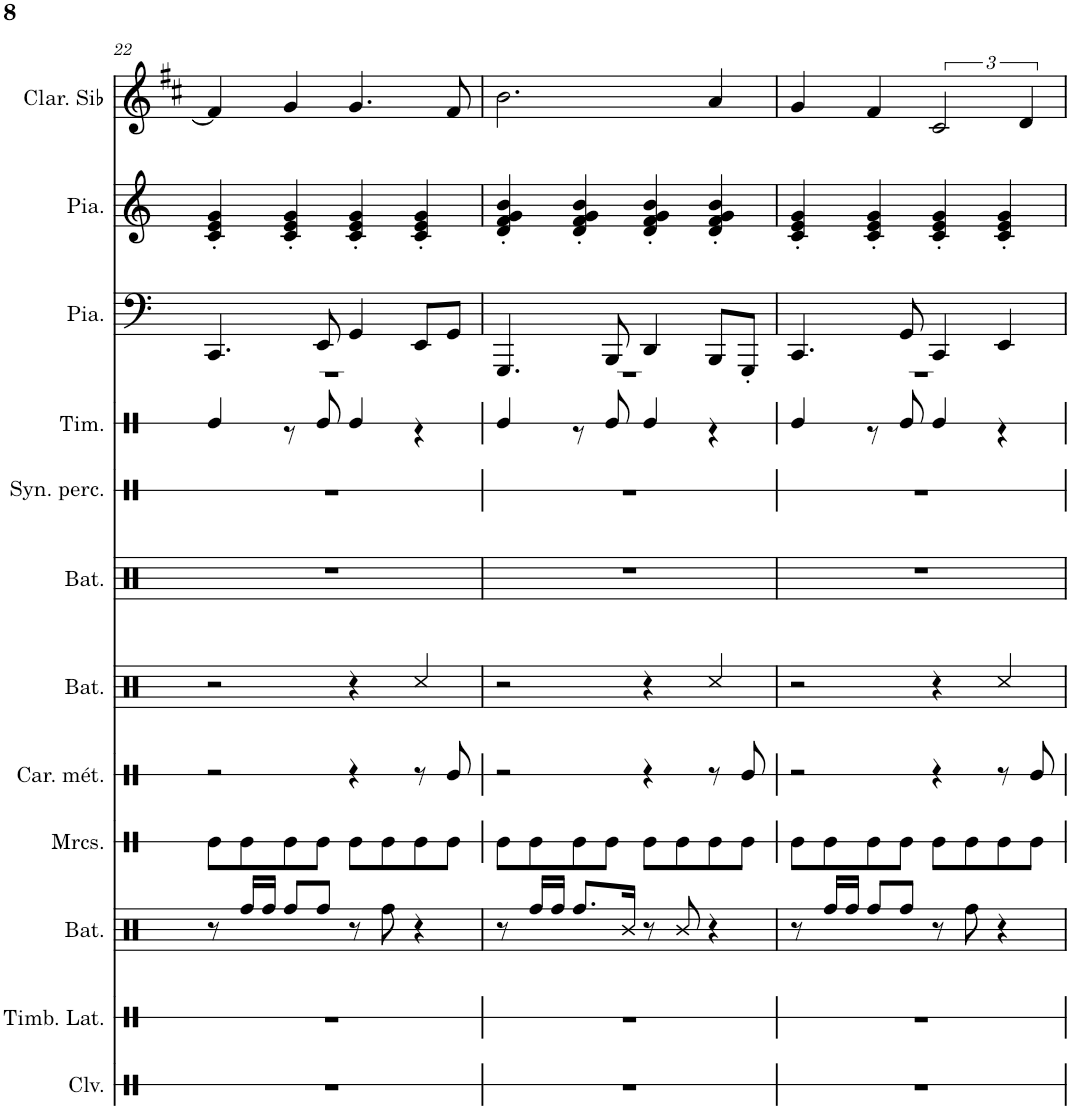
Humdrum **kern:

**kern	**kern	**kern	**kern	**kern	**kern	**kern	**kern	**kern	**kern	**kern	**kern
*part12	*part11	*part10	*part9	*part8	*part7	*part6	*part5	*part4	*part3	*part2	*part1
*staff12	*staff11	*staff10	*staff9	*staff8	*staff7	*staff6	*staff5	*staff4	*staff3	*staff2	*staff1
*I"Claves	*I"Timbales latines	*I"Batterie	*I"Maracas	*I"Carillon en métal	*I"Batterie	*I"Batterie	*I"Synthétiseur de percussions	*I"Timbre	*I"Piano	*I"Piano	*I"Clarinette en Sib
*I'Clv.	*I'Timb. Lat.	*I'Bat.	*I'Mrcs.	*I'Car. mét.	*I'Bat.	*I'Bat.	*I'Syn. perc.	*I'Tim.	*I'Pia.	*I'Pia.	*I'Clar. Sib
!!LO:PB:g=z
*clefX	*clefX	*clefX	*clefX	*clefX	*clefX	*clefX	*clefX	*clefX	*clefF4	*clefG2	*clefG2
*	*	*	*	*	*	*	*	*	*	*	*Trd1c2
*k[]	*k[]	*k[]	*k[]	*k[]	*k[]	*k[]	*k[]	*k[]	*k[]	*k[]	*k[f#c#]
*M4/4	*M4/4	*M4/4	*M4/4	*M4/4	*M4/4	*M4/4	*M4/4	*M4/4	*M4/4	*M4/4	*M4/4
=22	=22	=22	=22	=22	=22	=22	=22	=22	=22	=22	=22
*	*	*	*	*	*	*	*	*^	*	*	*
1r	1r	8r	8Re\L	2r	2r	1r	1r	1r	4Re/	4.CC/	4c/' 4e/' 4g/'	4f#/]
.	.	16Rff/LL	8Re\	.	.	.	.	.	.	.	.	.
.	.	16Rff/JJ	.	.	.	.	.	.	.	.	.	.
.	.	8Rff/L	8Re\	.	.	.	.	.	8r	.	4c/' 4e/' 4g/'	4g/
.	.	8Rff/J	8Re\J	.	.	.	.	.	8Re/	8EE/	.	.
.	.	8r	8Re\L	4r	4r	.	.	.	4Re/	4GG/	4c/' 4e/' 4g/'	4.g/
.	.	8Rff\	8Re\	.	.	.	.	.	.	.	.	.
.	.	4r	8Re\	8r	4Rcc/	.	.	.	4r	8EE/L	4c/' 4e/' 4g/'	.
.	.	.	8Re\J	8Re/	.	.	.	.	.	8GG/J	.	8f#/
=23	=23	=23	=23	=23	=23	=23	=23	=23	=23	=23	=23	=23
1r	1r	8r	8Re\L	2r	2r	1r	1r	1r	4Re/	4.GGG/	4d/' 4f/' 4g/' 4b/'	2.b\
.	.	16Rff/LL	8Re\	.	.	.	.	.	.	.	.	.
.	.	16Rff/JJ	.	.	.	.	.	.	.	.	.	.
.	.	8.Rff/L	8Re\	.	.	.	.	.	8r	.	4d/' 4f/' 4g/' 4b/'	.
.	.	.	8Re\J	.	.	.	.	.	8Re/	8BBB/	.	.
.	.	16R/Jk	.	.	.	.	.	.	.	.	.	.
.	.	8r	8Re\L	4r	4r	.	.	.	4Re/	4DD/	4d/' 4f/' 4g/' 4b/'	.
.	.	8R/	8Re\	.	.	.	.	.	.	.	.	.
.	.	4r	8Re\	8r	4Rcc/	.	.	.	4r	8BBB/L	4d/' 4f/' 4g/' 4b/'	4a/
.	.	.	8Re\J	8Re/	.	.	.	.	.	8GGG'/J	.	.
=24	=24	=24	=24	=24	=24	=24	=24	=24	=24	=24	=24	=24
1r	1r	8r	8Re\L	2r	2r	1r	1r	1r	4Re/	4.CC/	4c/' 4e/' 4g/'	4g/
.	.	16Rff/LL	8Re\	.	.	.	.	.	.	.	.	.
.	.	16Rff/JJ	.	.	.	.	.	.	.	.	.	.
.	.	8Rff/L	8Re\	.	.	.	.	.	8r	.	4c/' 4e/' 4g/'	4f#/
.	.	8Rff/J	8Re\J	.	.	.	.	.	8Re/	8GG/	.	.
.	.	8r	8Re\L	4r	4r	.	.	.	4Re/	4CC/	4c/' 4e/' 4g/'	3c#/
.	.	8Rff\	8Re\	.	.	.	.	.	.	.	.	.
.	.	4r	8Re\	8r	4Rcc/	.	.	.	4r	4EE/	4c/' 4e/' 4g/'	.
.	.	.	.	.	.	.	.	.	.	.	.	6d/
.	.	.	8Re\J	8Re/	.	.	.	.	.	.	.	.
*	*	*	*	*	*	*	*	*v	*v	*	*	*
=	=	=	=	=	=	=	=	=	=	=	=
*-	*-	*-	*-	*-	*-	*-	*-	*-	*-	*-	*-
